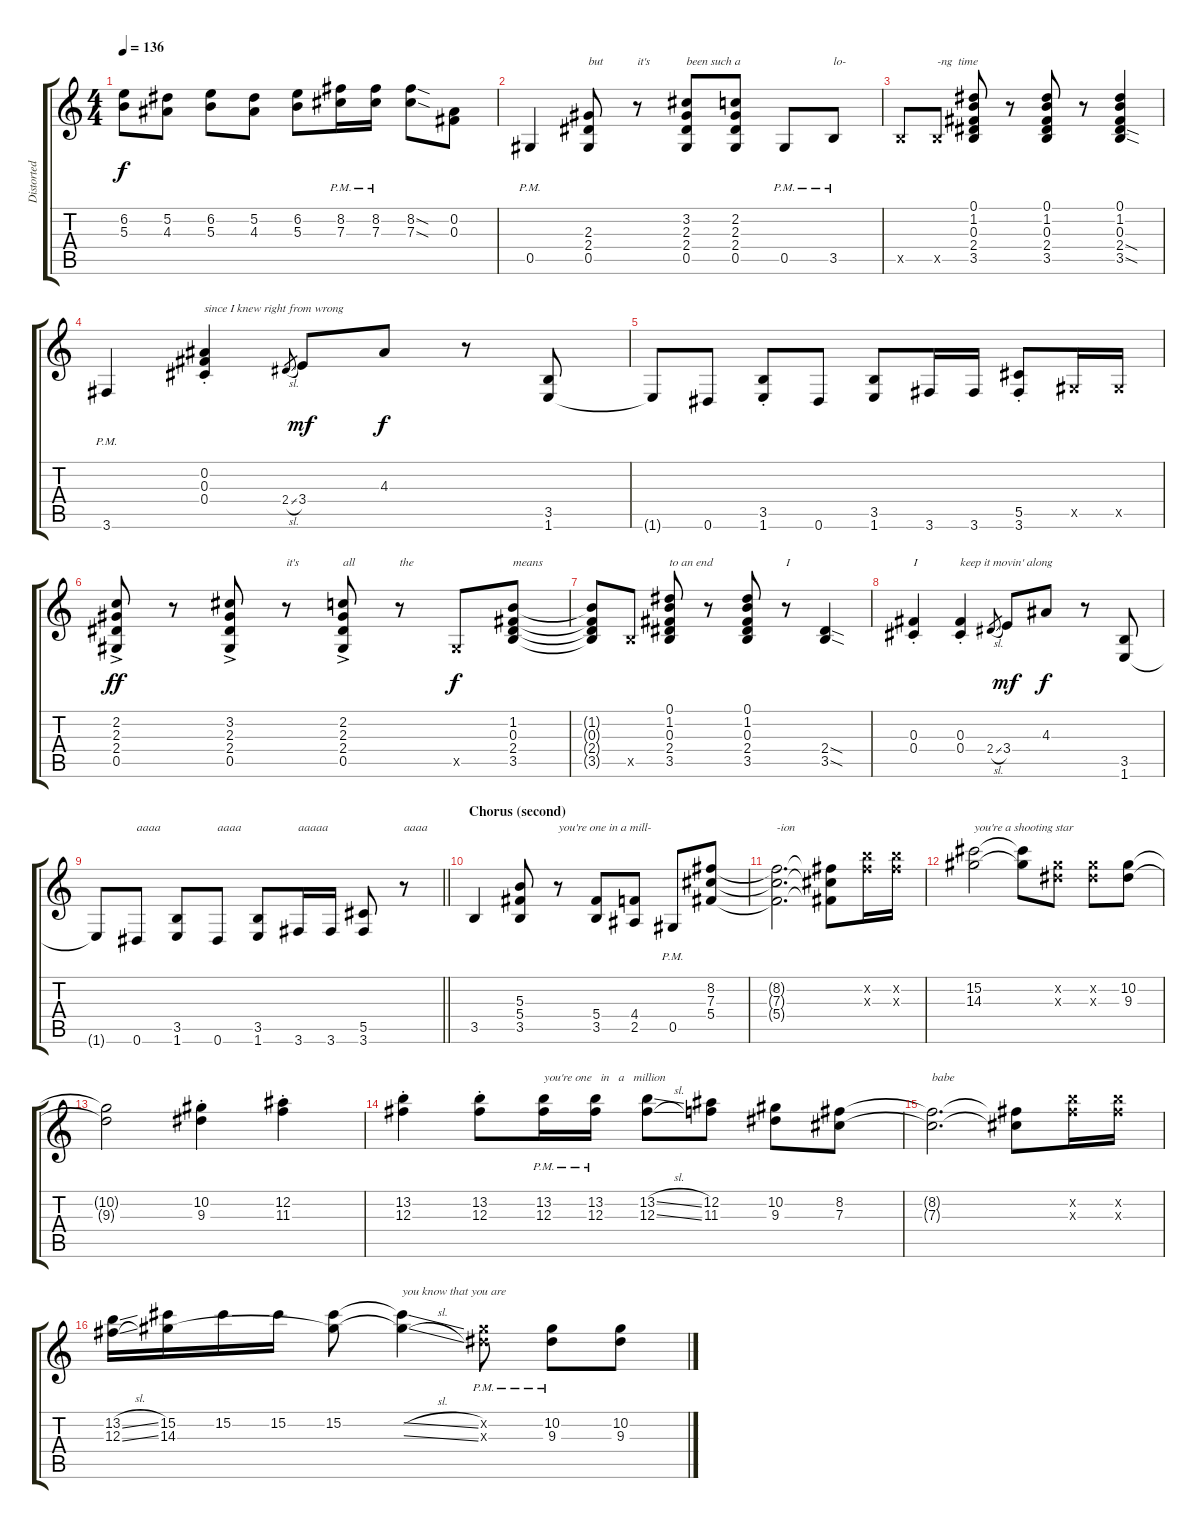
\track ("Distorted" "Distorted") {instrument distortionguitar}
\staff {score tabs}
\tuning (Eb4 Bb3 Gb3 Db3 Ab2 Eb2) {hide}
\ts (4 4)
\tempo 136
\clef g2
\ks c
(6.2{t} 5.3{t}).8{dy f} (5.2 4.3).8 (6.2 5.3).8 (5.2 4.3).8 (6.2 5.3).8 (8.2{pm} 7.3{pm}).16 (8.2{pm} 7.3{pm}).16 (8.2{sod} 7.3{sod}).8 (0.2 0.3).8 |
0.5{pm}.4 (2.3 2.4 0.5).8{txt "but"} r.8{txt "it's"} (3.2 2.3 2.4 0.5).8{txt "been such a"} (2.2 2.3 2.4 0.5).8 0.5{pm}.8 3.5{pm}.8{txt "lo-"} |
3.5{x}.8 3.5{x}.8{txt "-ng  time"} (0.1 1.2 0.3 2.4 3.5).8 r.8 (0.1 1.2 0.3 2.4 3.5).8 r.8 (0.1 1.2 0.3 2.4{sod} 3.5{sod}).4 |
3.6{pm}.4 (0.2{st} 0.3{st} 0.4{st}).4{txt "since I knew right from wrong"} 2.4{sl}.8{gr} 3.4.8{dy mf} 4.3.8{dy f} r.8 (3.5 1.6).8 |
1.6{t}.8 0.6.8 (3.5{st} 1.6{st}).8 0.6.8 (3.5 1.6).8 3.6.16 3.6.16 (5.5{st} 3.6{st}).8 0.5{x}.16 0.5{x}.16 |
(2.2 2.3 2.4{ac} 0.5).8{dy ff} r.8 (3.2{ac} 2.3 2.4 0.5).8 r.8{txt "it's"} (2.2{ac} 2.3{ac} 2.4{ac} 0.5{ac}).8{txt "all"} r.8{txt "the"} 0.5{x}.8{dy f} (1.2 0.3 2.4 3.5).8{txt "means"} |
(1.2{t} 0.3{t} 2.4{t} 3.5{t}).8 3.5{x}.8 (0.1 1.2 0.3 2.4 3.5).8{txt "to an end"} r.8 (0.1 1.2 0.3 2.4 3.5).8 r.8{txt "I"} (2.4{sod} 3.5{sod}).4 |
(0.3{st} 0.4{st}).4{txt "I"} (0.3{st} 0.4{st}).4{txt "keep it movin' along"} 2.4{sl}.8{gr} 3.4.8{dy mf} 4.3.8{dy f} r.8 (3.5 1.6).8 |
\barLineRight lightlight
1.6{t}.8 0.6.8{txt "aaaa"} (3.5 1.6).8 0.6.8{txt "aaaa"} (3.5 1.6).8 3.6.16{txt "aaaaa"} 3.6.16 (5.5 3.6).8 r.8{txt "aaaa"} |
\section ("" "Chorus (second)")
3.5.4 (5.3 5.4 3.5).8 r.8{txt "you're one in a mill-"} (5.4 3.5).8 (4.4 2.5).8 0.5{pm}.8 (8.2 7.3 5.4).8 |
(8.2{t} 7.3{t} 5.4{t}).2{d txt "-ion"} (8.2{t} 7.3{t} 5.4{t}).8 (13.2{x} 12.3{x}).16 (13.2{x} 12.3{x}).16 |
(15.2 14.3).2{txt "you're a shooting star"} (15.2{t} 14.3{t}).8 (10.2{x} 9.3{x}).8 (10.2{x} 9.3{x}).8 (10.2 9.3).8 |
(10.2{t} 9.3{t}).2 (10.2{st} 9.3{st}).4 (12.2{st} 11.3{st}).4 |
(13.2{st} 12.3{st}).4 (13.2{st} 12.3{st}).8 (13.2{pm} 12.3{pm}).16{txt "you're one   in   a   million"} (13.2{pm} 12.3{pm}).16 (13.2{sl} 12.3{sl}).8 (12.2 11.3).8 (10.2 9.3).8 (8.2 7.3).8 |
(8.2{t} 7.3{t}).2{d txt "babe"} (8.2{t} 7.3{t}).8 (13.2{x} 12.3{x}).16 (13.2{x} 12.3{x}).16 |
(13.2{sl} 12.3{sl}).16 (15.2 14.3).16 15.2.16 15.2.16 (15.2 14.3{t}).8 (15.2{sl t} 14.3{sl t}).4{txt "you know that you are"} (10.2{pm x} 9.3{pm x}).8 (10.2{pm} 9.3{pm}).8 (10.2 9.3).8
